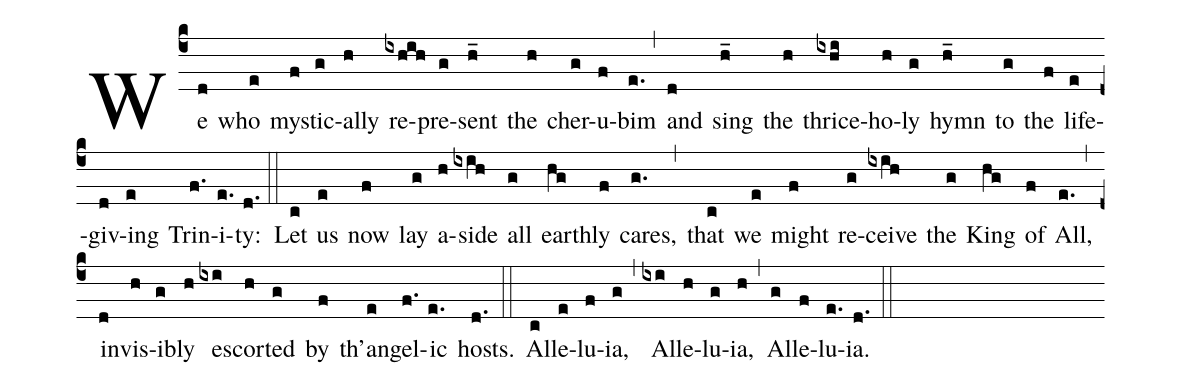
%%
(c4) We(d) who(e) myst(f)ic(g)ally(h) re(ixhih)pre(g)sent(h_) the(h) cher(g)u(f)bim(e.) (,)
and(d) sing(h_) the(h) thrice(ixhi)-ho(h)ly(g) hymn(h_)
to(g) the(f) life(e)-giv(d)ing(e) Trin(f.)i(e.)ty:(d.) (::)

Let(c) us(e) now(f) lay(g) a(h)side(ixih) all(g) earth(hg)ly(f) cares,(g.) (,)
that(c) we(e) might(f) re(g)ceive(ixih) the(g) King(hg) of(f) All,(e.) (,)
in(d)vis(h)i(g)bly(h) es(ixi)cort(h)ed(g) by(f) th'an(e)gel(f.)ic(e.) hosts.(d.) (::)

Al(c)le(e)lu(f)ia,(g) (,) Al(ixi)le(h)lu(g)ia,(h) (,) Al(g)le(f)lu(e.)ia.(d.) (::)
